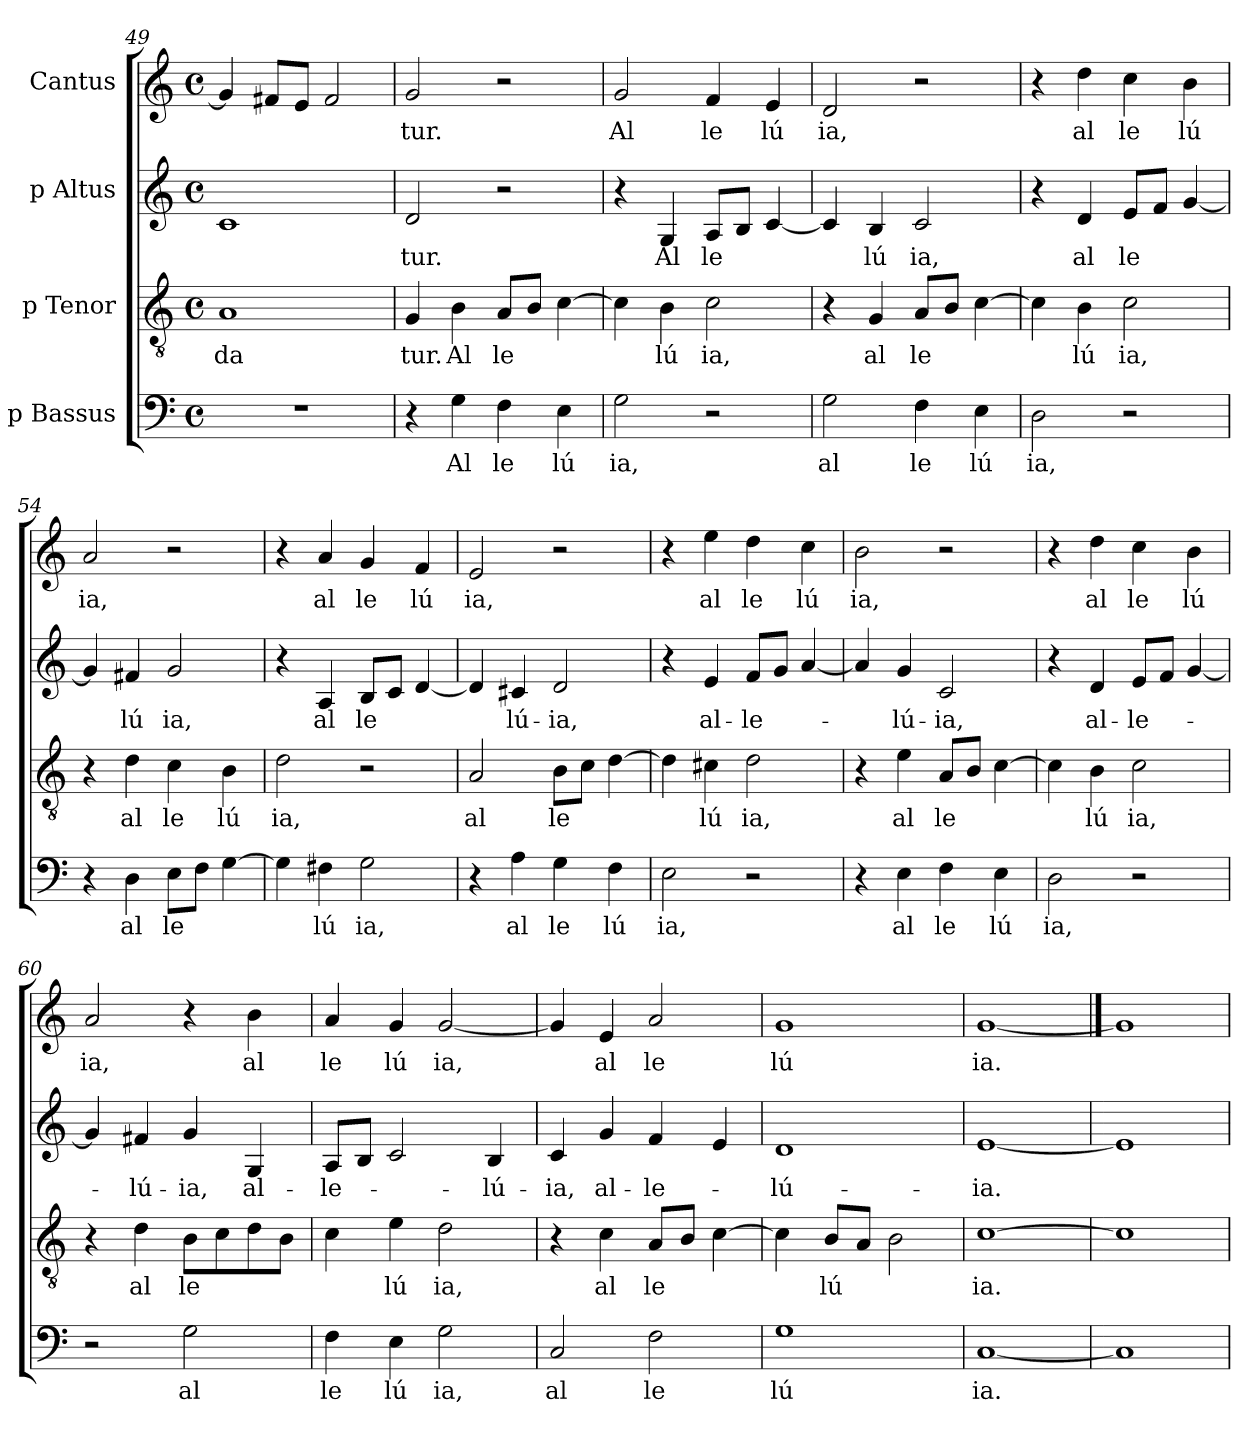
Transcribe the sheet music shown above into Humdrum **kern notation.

**kern	**text	**kern	**text	**kern	**text	**kern	**text
*part4	*part4	*part3	*part3	*part2	*part2	*part1	*part1
*staff4	*staff4	*staff3	*staff3	*staff2	*staff2	*staff1	*staff1
*I"p Bassus	*	*I"p Tenor	*	*I"p Altus	*	*I"Cantus	*
*clefF4	*	*clefGv2	*	*clefG2	*	*clefG2	*
*M4/4	*	*M4/4	*	*M4/4	*	*M4/4	*
*met(c)	*	*met(c)	*	*met(c)	*	*met(c)	*
=49	=49	=49	=49	=49	=49	=49	=49
!	!	!	!LO:LY:b:cj	!	!	!	!
1r	.	1A	da	1c	.	4g/]	.
.	.	.	.	.	.	8f#X/L	.
.	.	.	.	.	.	8e/J	.
.	.	.	.	.	.	2f#/	.
=50	=50	=50	=50	=50	=50	=50	=50
!	!	!	!LO:LY:b:cj	!	!LO:LY:b:cj	!	!LO:LY:b:cj
4r	.	4G/	tur.	2d/	-tur.	2g/	tur.
!	!LO:LY:b:cj	!	!LO:LY:b:cj	!	!	!	!
4G\	Al	4B\	Al	.	.	.	.
!	!LO:LY:b:cj	!	!LO:LY:b:cj	!	!	!	!
4F\	le	8A/L	le	2r	.	2r	.
.	.	8B/J	.	.	.	.	.
!	!LO:LY:b:cj	!	!	!	!	!	!
4E\	lú	[>4c\	.	.	.	.	.
=51	=51	=51	=51	=51	=51	=51	=51
!	!LO:LY:b:cj	!	!	!	!	!	!LO:LY:b:cj
2G\	ia,	4c\]	.	4r	.	2g/	Al
!	!	!	!LO:LY:b:cj	!	!LO:LY:b:cj	!	!
.	.	4B\	lú	4G/	Al	.	.
!	!	!	!LO:LY:b:cj	!	!LO:LY:b:cj	!	!LO:LY:b:cj
2r	.	2c\	ia,	8A/L	le	4f/	le
.	.	.	.	8B/J	.	.	.
!	!	!	!	!	!	!	!LO:LY:b:cj
.	.	.	.	[<4c/	.	4e/	lú
=52	=52	=52	=52	=52	=52	=52	=52
!	!LO:LY:b:cj	!	!	!	!	!	!LO:LY:b:cj
2G\	al	4r	.	4c/]	.	2d/	ia,
!	!	!	!LO:LY:b:cj	!	!LO:LY:b:cj	!	!
.	.	4G/	al	4B/	lú	.	.
!	!LO:LY:b:cj	!	!LO:LY:b:cj	!	!LO:LY:b:cj	!	!
4F\	le	8A/L	le	2c/	ia,	2r	.
.	.	8B/J	.	.	.	.	.
!	!LO:LY:b:cj	!	!	!	!	!	!
4E\	lú	[>4c\	.	.	.	.	.
=53	=53	=53	=53	=53	=53	=53	=53
!	!LO:LY:b:cj	!	!	!	!	!	!
2D\	ia,	4c\]	.	4r	.	4r	.
!	!	!	!LO:LY:b:cj	!	!LO:LY:b:cj	!	!LO:LY:b:cj
.	.	4B\	lú	4d/	al	4dd\	al
!	!	!	!LO:LY:b:cj	!	!LO:LY:b:cj	!	!LO:LY:b:cj
2r	.	2c\	ia,	8e/L	le	4cc\	le
.	.	.	.	8f/J	.	.	.
!	!	!	!	!	!	!	!LO:LY:b:cj
.	.	.	.	[<4g/	.	4b\	lú
=54	=54	=54	=54	=54	=54	=54	=54
!	!	!	!	!	!	!	!LO:LY:b:cj
4r	.	4r	.	4g/]	.	2a/	ia,
!	!LO:LY:b:cj	!	!LO:LY:b:cj	!	!LO:LY:b:cj	!	!
4D\	al	4d\	al	4f#X/	lú	.	.
!	!LO:LY:b:cj	!	!LO:LY:b:cj	!	!LO:LY:b:cj	!	!
8E\L	le	4c\	le	2g/	ia,	2r	.
8F\J	.	.	.	.	.	.	.
!	!	!	!LO:LY:b:cj	!	!	!	!
[>4G\	.	4B\	lú	.	.	.	.
=55	=55	=55	=55	=55	=55	=55	=55
!	!	!	!LO:LY:b:cj	!	!	!	!
4G\]	.	2d\	ia,	4r	.	4r	.
!	!LO:LY:b:cj	!	!	!	!LO:LY:b:cj	!	!LO:LY:b:cj
4F#X\	lú	.	.	4A/	al	4a/	al
!	!LO:LY:b:cj	!	!	!	!LO:LY:b:cj	!	!LO:LY:b:cj
2G\	ia,	2r	.	8B/L	le	4g/	le
.	.	.	.	8c/J	.	.	.
!	!	!	!	!	!	!	!LO:LY:b:cj
.	.	.	.	[>4d/	.	4f/	lú
!!LO:LB:g=z
=56	=56	=56	=56	=56	=56	=56	=56
!	!	!	!LO:LY:b:cj	!	!	!	!LO:LY:b:cj
4r	.	2A/	al	4d/]	.	2e/	ia,
!	!LO:LY:b:cj	!	!	!	!LO:LY:b:cj	!	!
4A\	al	.	.	4c#X/	lú-	.	.
!	!LO:LY:b:cj	!	!LO:LY:b:cj	!	!LO:LY:b:cj	!	!
4G\	le	8B\L	le	2d/	-ia,	2r	.
.	.	8c\J	.	.	.	.	.
!	!LO:LY:b:cj	!	!	!	!	!	!
4F\	lú	[>4d\	.	.	.	.	.
=57	=57	=57	=57	=57	=57	=57	=57
!	!LO:LY:b:cj	!	!	!	!	!	!
2E\	ia,	4d\]	.	4r	.	4r	.
!	!	!	!LO:LY:b:cj	!	!LO:LY:b:cj	!	!LO:LY:b:cj
.	.	4c#X\	lú	4e/	al-	4ee\	al
!	!	!	!LO:LY:b:cj	!	!LO:LY:b:cj	!	!LO:LY:b:cj
2r	.	2d\	ia,	8f/L	-le-	4dd\	le
.	.	.	.	8g/J	.	.	.
!	!	!	!	!	!	!	!LO:LY:b:cj
.	.	.	.	[<4a/	.	4cc\	lú
=58	=58	=58	=58	=58	=58	=58	=58
!	!	!	!	!	!	!	!LO:LY:b:cj
4r	.	4r	.	4a/]	.	2b\	ia,
!	!LO:LY:b:cj	!	!LO:LY:b:cj	!	!LO:LY:b:cj	!	!
4E\	al	4e\	al	4g/	-lú-	.	.
!	!LO:LY:b:cj	!	!LO:LY:b:cj	!	!LO:LY:b:cj	!	!
4F\	le	8A/L	le	2c/	-ia,	2r	.
.	.	8B/J	.	.	.	.	.
!	!LO:LY:b:cj	!	!	!	!	!	!
4E\	lú	[>4c\	.	.	.	.	.
=59	=59	=59	=59	=59	=59	=59	=59
!	!LO:LY:b:cj	!	!	!	!	!	!
2D\	ia,	4c\]	.	4r	.	4r	.
!	!	!	!LO:LY:b:cj	!	!LO:LY:b:cj	!	!LO:LY:b:cj
.	.	4B\	lú	4d/	al-	4dd\	al
!	!	!	!LO:LY:b:cj	!	!LO:LY:b:cj	!	!LO:LY:b:cj
2r	.	2c\	ia,	8e/L	-le-	4cc\	le
.	.	.	.	8f/J	.	.	.
!	!	!	!	!	!	!	!LO:LY:b:cj
.	.	.	.	[<4g/	.	4b\	lú
=60	=60	=60	=60	=60	=60	=60	=60
!	!	!	!	!	!	!	!LO:LY:b:cj
2r	.	4r	.	4g/]	.	2a/	ia,
!	!	!	!LO:LY:b:cj	!	!LO:LY:b:cj	!	!
.	.	4d\	al	4f#X/	-lú-	.	.
!	!LO:LY:b:cj	!	!LO:LY:b:cj	!	!LO:LY:b:cj	!	!
2G\	al	8B\L	le	4g/	-ia,	4r	.
.	.	8c\	.	.	.	.	.
!	!	!	!	!	!LO:LY:b:cj	!	!LO:LY:b:cj
.	.	8d\	.	4G/	al-	4b\	al
.	.	8B\J	.	.	.	.	.
=61	=61	=61	=61	=61	=61	=61	=61
!	!LO:LY:b:cj	!	!	!	!LO:LY:b:cj	!	!LO:LY:b:cj
4F\	le	4c\	.	8A/L	-le-	4a/	le
.	.	.	.	8B/J	.	.	.
!	!LO:LY:b:cj	!	!LO:LY:b:cj	!	!	!	!LO:LY:b:cj
4E\	lú	4e\	lú	2c/	.	4g/	lú
!	!LO:LY:b:cj	!	!LO:LY:b:cj	!	!	!	!LO:LY:b:cj
2G\	ia,	2d\	ia,	.	.	[<2g/	ia,
!	!	!	!	!	!LO:LY:b:cj	!	!
.	.	.	.	4B/	-lú-	.	.
=62	=62	=62	=62	=62	=62	=62	=62
!	!LO:LY:b:cj	!	!	!	!LO:LY:b:cj	!	!
2C/	al	4r	.	4c/	-ia,	4g/]	.
!	!	!	!LO:LY:b:cj	!	!LO:LY:b:cj	!	!LO:LY:b:cj
.	.	4c\	al	4g/	al-	4e/	al
!	!LO:LY:b:cj	!	!LO:LY:b:cj	!	!LO:LY:b:cj	!	!LO:LY:b:cj
2F\	le	8A/L	le	4f/	-le-	2a/	le
.	.	8B/J	.	.	.	.	.
.	.	[>4c\	.	4e/	.	.	.
=63	=63	=63	=63	=63	=63	=63	=63
!	!LO:LY:b:cj	!	!	!	!LO:LY:b:cj	!	!LO:LY:b:cj
1G	lú	4c\]	.	1d	-lú-	1g	lú
!	!	!	!LO:LY:b:cj	!	!	!	!
.	.	8B/L	lú	.	.	.	.
.	.	8A/J	.	.	.	.	.
.	.	2B\	.	.	.	.	.
=64	=64	=64	=64	=64	=64	=64	=64
!	!LO:LY:b:cj	!	!LO:LY:b:cj	!	!LO:LY:b:cj	!	!LO:LY:b:cj
[1C	ia.	[1c	ia.	[1e	-ia.	[1g	ia.
=65	==65	=65	==65	=65	==65	==65	==65
1C]	.	1c]	.	1e]	.	1g]	.
=	=	=	=	=	=	=	=
*-	*-	*-	*-	*-	*-	*-	*-
